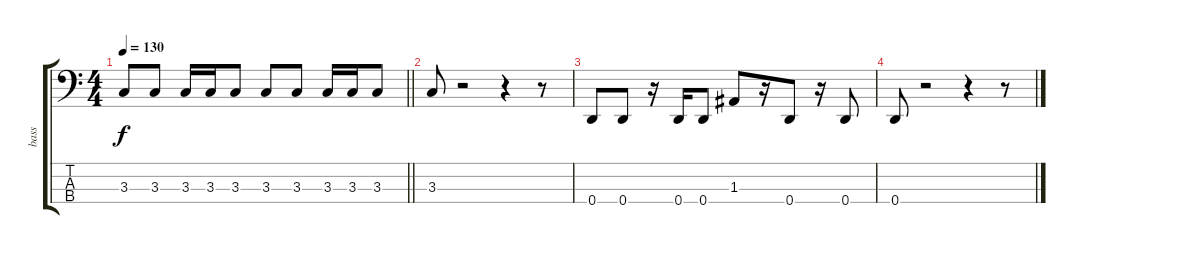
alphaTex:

\track ("bass" "bass") {instrument electricbassfinger}
\staff {score tabs}
\tuning (G2 D2 A1 D1) {hide}
\ts (4 4)
\tempo 130
\clef f4
\barLineRight lightlight
\ks c
3.3.8{dy f} 3.3.8 3.3.16 3.3.16 3.3.8 3.3.8 3.3.8 3.3.16 3.3.16 3.3.8 |
3.3.8 r.2 r.4 r.8 |
0.4.8 0.4.8 r.16 0.4.16 0.4.8 1.3.8 r.16 0.4.8 r.16 0.4.8 |
0.4.8 r.2 r.4 r.8
